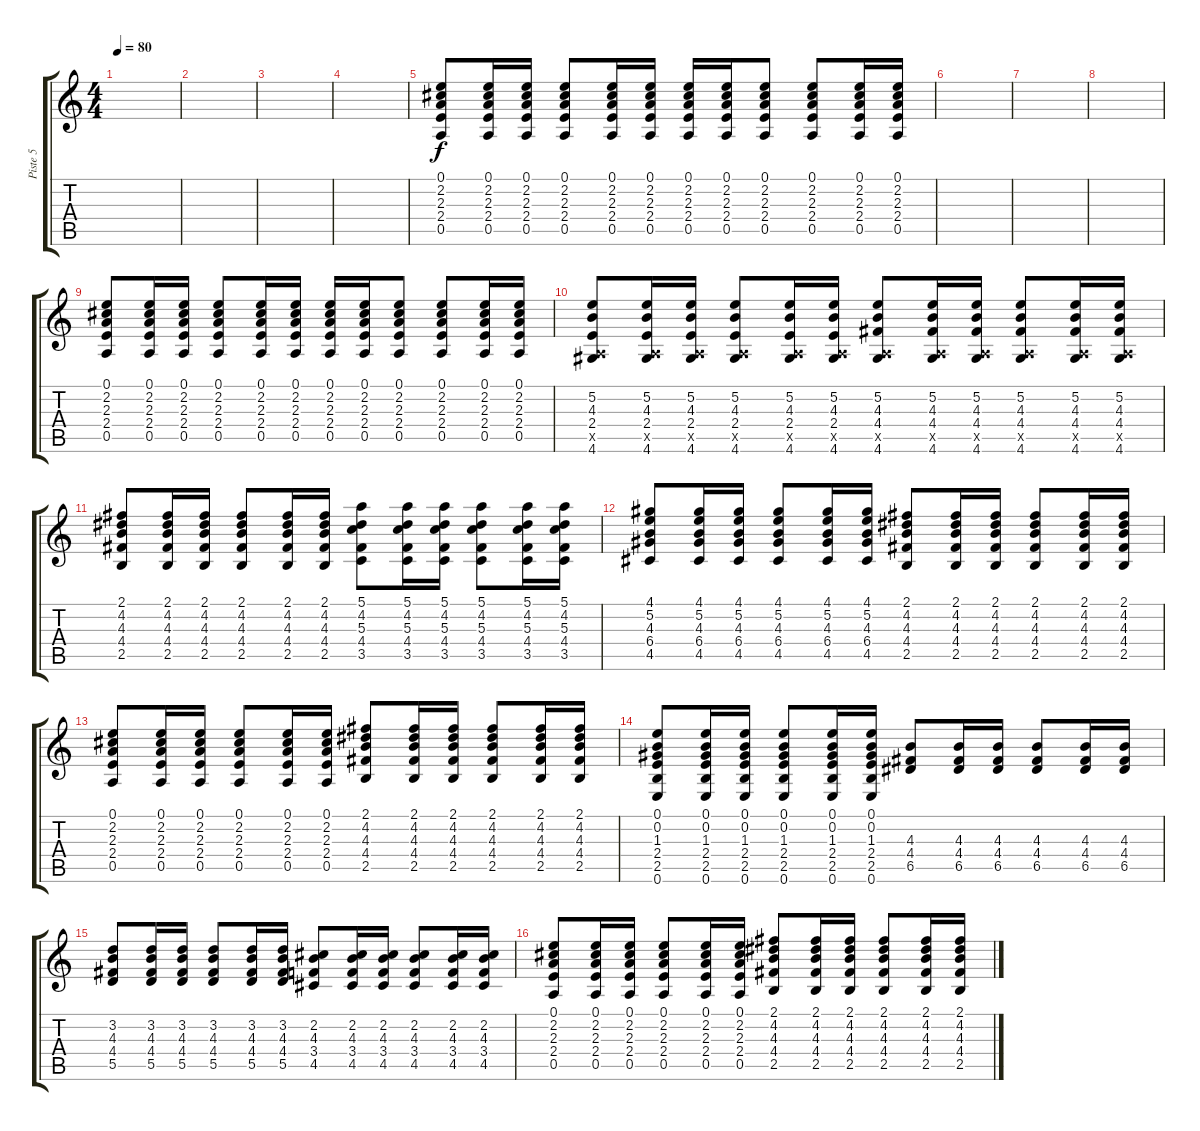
\track ("Piste 5" "Piste 5") {instrument overdrivenguitar}
\staff {score tabs}
\tuning (E4 B3 G3 D3 A2 E2) {hide}
\ts (4 4)
\tempo 80
\clef g2
\ks c
|
|
|
|
(0.1 2.2 2.3 2.4 0.5).8{dy f} (0.1 2.2 2.3 2.4 0.5).16 (0.1 2.2 2.3 2.4 0.5).16 (0.1 2.2 2.3 2.4 0.5).8 (0.1 2.2 2.3 2.4 0.5).16 (0.1 2.2 2.3 2.4 0.5).16 (0.1 2.2 2.3 2.4 0.5).16 (0.1 2.2 2.3 2.4 0.5).16 (0.1 2.2 2.3 2.4 0.5).8 (0.1 2.2 2.3 2.4 0.5).8 (0.1 2.2 2.3 2.4 0.5).16 (0.1 2.2 2.3 2.4 0.5).16 |
|
|
|
(0.1 2.2 2.3 2.4 0.5).8 (0.1 2.2 2.3 2.4 0.5).16 (0.1 2.2 2.3 2.4 0.5).16 (0.1 2.2 2.3 2.4 0.5).8 (0.1 2.2 2.3 2.4 0.5).16 (0.1 2.2 2.3 2.4 0.5).16 (0.1 2.2 2.3 2.4 0.5).16 (0.1 2.2 2.3 2.4 0.5).16 (0.1 2.2 2.3 2.4 0.5).8 (0.1 2.2 2.3 2.4 0.5).8 (0.1 2.2 2.3 2.4 0.5).16 (0.1 2.2 2.3 2.4 0.5).16 |
(5.2 4.3 2.4 0.5{x} 4.6).8 (5.2 4.3 2.4 0.5{x} 4.6).16 (5.2 4.3 2.4 0.5{x} 4.6).16 (5.2 4.3 2.4 0.5{x} 4.6).8 (5.2 4.3 2.4 0.5{x} 4.6).16 (5.2 4.3 2.4 0.5{x} 4.6).16 (5.2 4.3 4.4 0.5{x} 4.6).8 (5.2 4.3 4.4 0.5{x} 4.6).16 (5.2 4.3 4.4 0.5{x} 4.6).16 (5.2 4.3 4.4 0.5{x} 4.6).8 (5.2 4.3 4.4 0.5{x} 4.6).16 (5.2 4.3 4.4 0.5{x} 4.6).16 |
(2.1 4.2 4.3 4.4 2.5).8 (2.1 4.2 4.3 4.4 2.5).16 (2.1 4.2 4.3 4.4 2.5).16 (2.1 4.2 4.3 4.4 2.5).8 (2.1 4.2 4.3 4.4 2.5).16 (2.1 4.2 4.3 4.4 2.5).16 (5.1 4.2 5.3 4.4 3.5).8 (5.1 4.2 5.3 4.4 3.5).16 (5.1 4.2 5.3 4.4 3.5).16 (5.1 4.2 5.3 4.4 3.5).8 (5.1 4.2 5.3 4.4 3.5).16 (5.1 4.2 5.3 4.4 3.5).16 |
(4.1 5.2 4.3 6.4 4.5).8 (4.1 5.2 4.3 6.4 4.5).16 (4.1 5.2 4.3 6.4 4.5).16 (4.1 5.2 4.3 6.4 4.5).8 (4.1 5.2 4.3 6.4 4.5).16 (4.1 5.2 4.3 6.4 4.5).16 (2.1 4.2 4.3 4.4 2.5).8 (2.1 4.2 4.3 4.4 2.5).16 (2.1 4.2 4.3 4.4 2.5).16 (2.1 4.2 4.3 4.4 2.5).8 (2.1 4.2 4.3 4.4 2.5).16 (2.1 4.2 4.3 4.4 2.5).16 |
(0.1 2.2 2.3 2.4 0.5).8 (0.1 2.2 2.3 2.4 0.5).16 (0.1 2.2 2.3 2.4 0.5).16 (0.1 2.2 2.3 2.4 0.5).8 (0.1 2.2 2.3 2.4 0.5).16 (0.1 2.2 2.3 2.4 0.5).16 (2.1 4.2 4.3 4.4 2.5).8 (2.1 4.2 4.3 4.4 2.5).16 (2.1 4.2 4.3 4.4 2.5).16 (2.1 4.2 4.3 4.4 2.5).8 (2.1 4.2 4.3 4.4 2.5).16 (2.1 4.2 4.3 4.4 2.5).16 |
(0.1 0.2 1.3 2.4 2.5 0.6).8 (0.1 0.2 1.3 2.4 2.5 0.6).16 (0.1 0.2 1.3 2.4 2.5 0.6).16 (0.1 0.2 1.3 2.4 2.5 0.6).8 (0.1 0.2 1.3 2.4 2.5 0.6).16 (0.1 0.2 1.3 2.4 2.5 0.6).16 (4.3 4.4 6.5).8 (4.3 4.4 6.5).16 (4.3 4.4 6.5).16 (4.3 4.4 6.5).8 (4.3 4.4 6.5).16 (4.3 4.4 6.5).16 |
(3.2 4.3 4.4 5.5).8 (3.2 4.3 4.4 5.5).16 (3.2 4.3 4.4 5.5).16 (3.2 4.3 4.4 5.5).8 (3.2 4.3 4.4 5.5).16 (3.2 4.3 4.4 5.5).16 (2.2 4.3 3.4 4.5).8 (2.2 4.3 3.4 4.5).16 (2.2 4.3 3.4 4.5).16 (2.2 4.3 3.4 4.5).8 (2.2 4.3 3.4 4.5).16 (2.2 4.3 3.4 4.5).16 |
(0.1 2.2 2.3 2.4 0.5).8 (0.1 2.2 2.3 2.4 0.5).16 (0.1 2.2 2.3 2.4 0.5).16 (0.1 2.2 2.3 2.4 0.5).8 (0.1 2.2 2.3 2.4 0.5).16 (0.1 2.2 2.3 2.4 0.5).16 (2.1 4.2 4.3 4.4 2.5).8 (2.1 4.2 4.3 4.4 2.5).16 (2.1 4.2 4.3 4.4 2.5).16 (2.1 4.2 4.3 4.4 2.5).8 (2.1 4.2 4.3 4.4 2.5).16 (2.1 4.2 4.3 4.4 2.5).16
